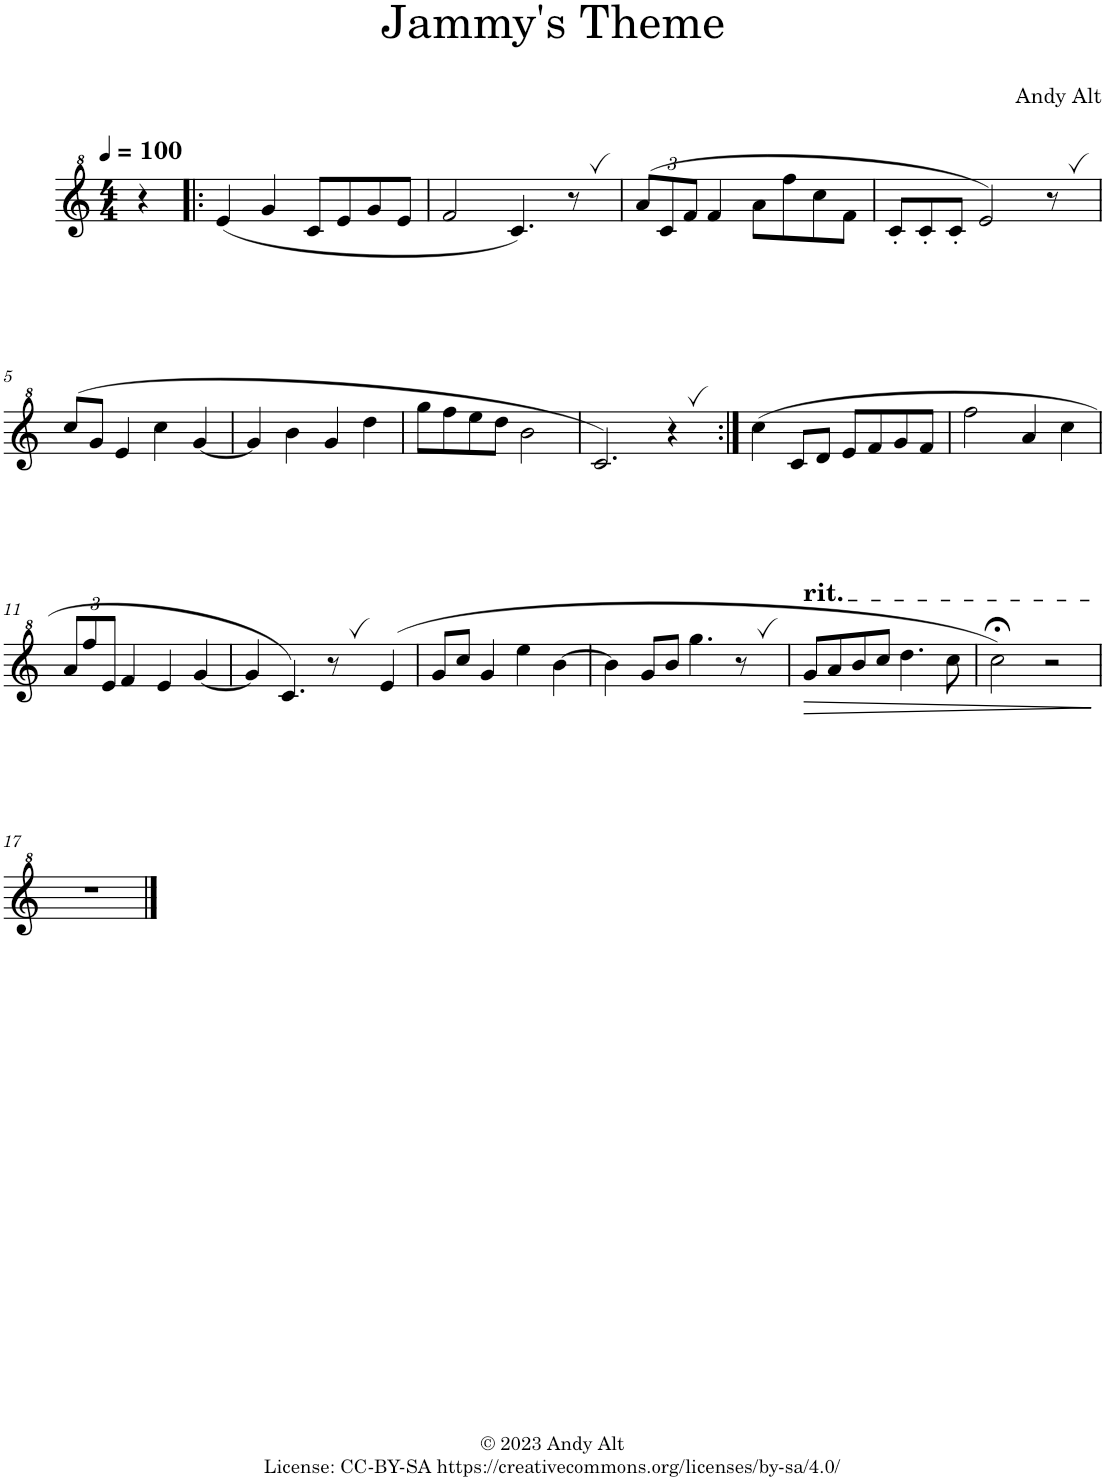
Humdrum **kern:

**kern	**dynam
*part1	*part1
*staff1	*staff1
*I"C Tin Whistle	*
*I'C Tin Wh.	*
*clefG^2	*
*k[]	*
*M4/4	*
*MM100	*
=	=
4r	.
=1!|:	=1!|:
(4ee/	.
4gg/	.
8cc/L	.
8ee/	.
8gg/	.
8ee/J	.
=2	=2
2ff/	.
4.cc/)	.
8r	.
=3	=3
*Xbrackettup	*
(12aa/L	.
12cc/	.
12ff/J	.
4ff/	.
8aa\L	.
8fff\	.
8ccc\	.
8ff\J	.
=4	=4
8cc'/L	.
8cc'/	.
8cc'/J	.
2ee/)	.
8r	.
!!LO:LB:g=z
=5	=5
(8ccc/L	.
8gg/J	.
4ee/	.
4ccc\	.
[4gg/	.
=6	=6
4gg/]	.
4bb\	.
4gg/	.
4ddd\	.
=7	=7
8ggg\L	.
8fff\	.
8eee\	.
8ddd\J	.
2bb\	.
=8	=8
2.cc/)	.
4r	.
=9:|!	=9:|!
(4ccc\	.
8cc/L	.
8dd/J	.
8ee/L	.
8ff/	.
8gg/	.
8ff/J	.
=10	=10
2fff\	.
4aa/	.
4ccc\	.
!!LO:LB:g=z
=11	=11
12aa/L	.
12fff/	.
12ee/J	.
4ff/	.
4ee/	.
[4gg/	.
=12	=12
4gg/]	.
4.cc/)	.
8r	.
(4ee/	.
=13	=13
8gg/L	.
8ccc/J	.
4gg/	.
4eee\	.
[4bb\	.
=14	=14
4bb\]	.
8gg/L	.
8bb/J	.
4.ggg\	.
8r	.
=15	=15
!LO:TX:a:t=rit.	!
!	!LO:HP:b
8gg/L	>
8aa/	.
8bb/	.
8ccc/J	.
4.ddd\	.
8ccc\	.
=16	=16
2ccc;<\)	.
2r	.
.	]
!!LO:LB:g=z
=17	=17
1r	.
==	==
*-	*-
